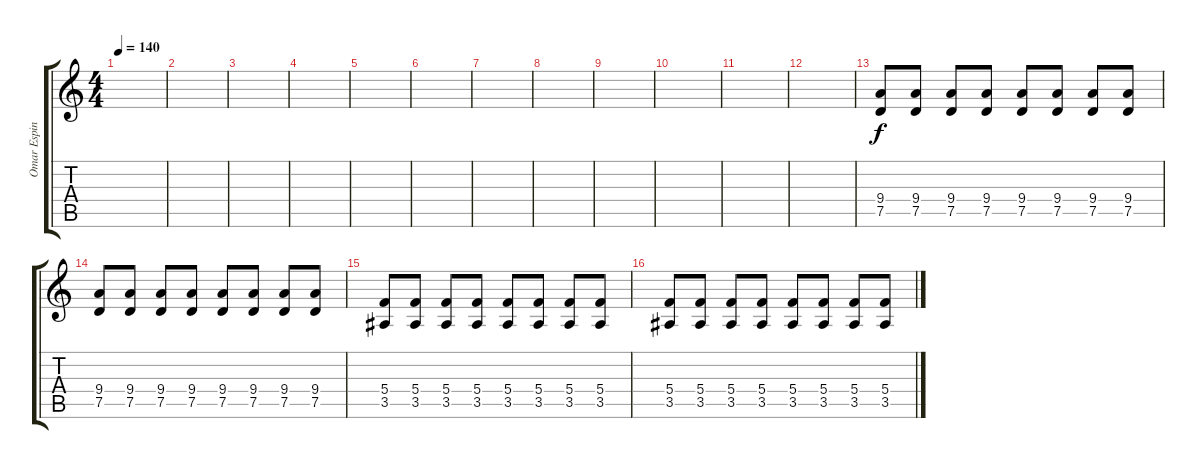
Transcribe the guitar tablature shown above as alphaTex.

\track ("Omar Espinosa" "Omar Espin") {instrument distortionguitar}
\staff {score tabs}
\tuning (D4 A3 F3 C3 G2 C2) {hide}
\ts (4 4)
\tempo 140
\clef g2
\ks c
|
|
|
|
|
|
|
|
|
|
|
|
(9.4 7.5).8 (9.4 7.5).8 (9.4 7.5).8 (9.4 7.5).8 (9.4 7.5).8 (9.4 7.5).8 (9.4 7.5).8 (9.4 7.5).8 |
(9.4 7.5).8 (9.4 7.5).8 (9.4 7.5).8 (9.4 7.5).8 (9.4 7.5).8 (9.4 7.5).8 (9.4 7.5).8 (9.4 7.5).8 |
(5.4 3.5).8 (5.4 3.5).8 (5.4 3.5).8 (5.4 3.5).8 (5.4 3.5).8 (5.4 3.5).8 (5.4 3.5).8 (5.4 3.5).8 |
(5.4 3.5).8 (5.4 3.5).8 (5.4 3.5).8 (5.4 3.5).8 (5.4 3.5).8 (5.4 3.5).8 (5.4 3.5).8 (5.4 3.5).8
